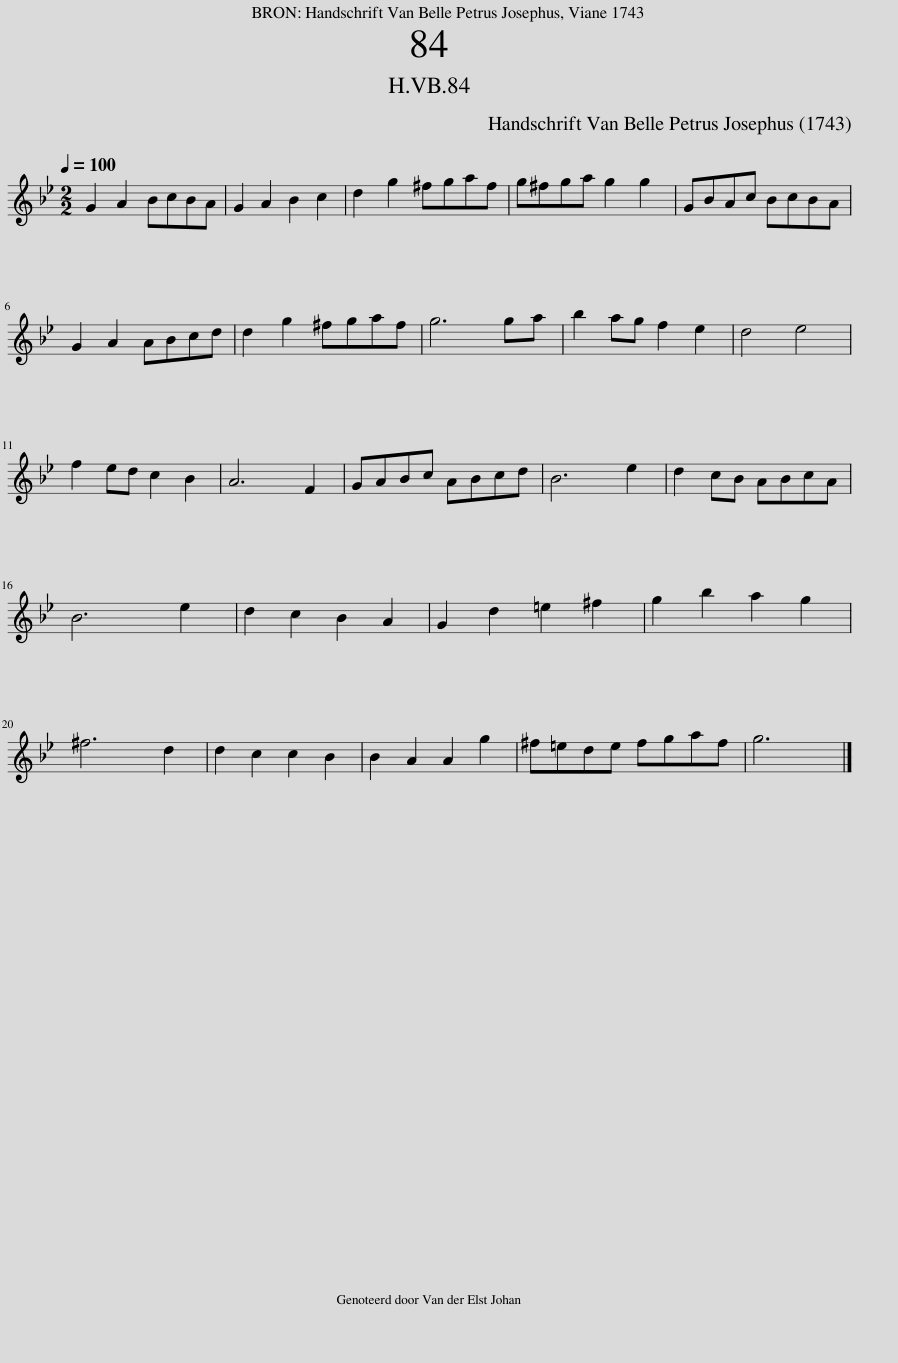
X:1
L:1/8
Q:1/4=100
M:2/2
I:linebreak $
K:Bb
V:1 treble
V:1
 G2 A2 BcBA | G2 A2 B2 c2 | d2 g2 ^fgaf | g^fga g2 g2 | GBAc BcBA |$ %5
 G2 A2 ABcd | d2 g2 ^fgaf | g6 ga | b2 ag f2 e2 | d4 e4 |$ %10
 f2 ed c2 B2 | A6 F2 | GABc ABcd | B6 e2 | d2 cB ABcA |$ %15
 B6 e2 | d2 c2 B2 A2 | G2 d2 =e2 ^f2 | g2 b2 a2 g2 |$ ^f6 d2 | %20
 d2 c2 c2 B2 | B2 A2 A2 g2 | ^f=ede fgaf | g6 |] %24
